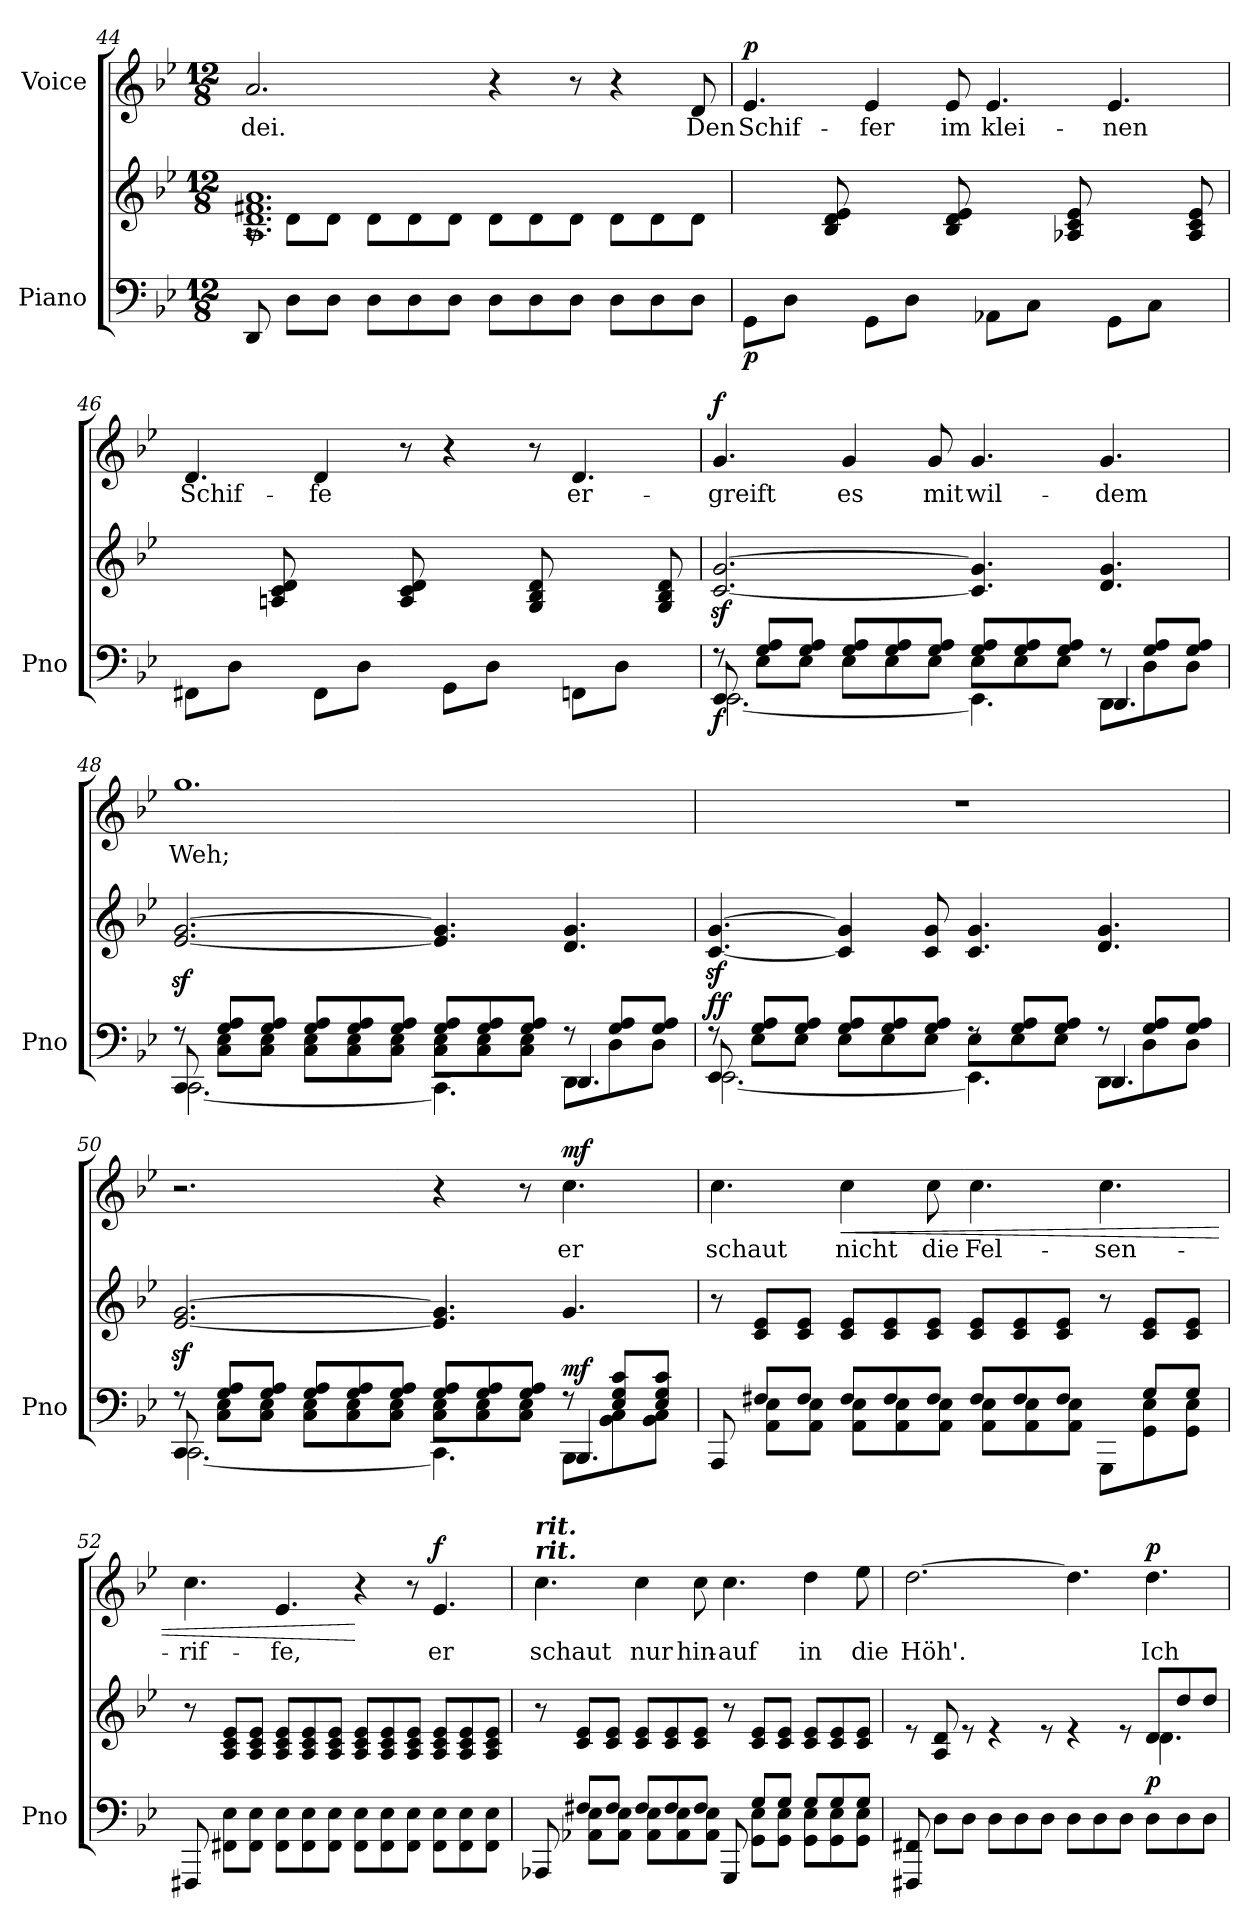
**kern	**kern	**dynam	**kern	**text	**dynam
*part2	*part2	*part2	*part1	*part1	*part1
*staff3	*staff2	*staff2/3	*staff1	*staff1	*staff1
*I"Piano	*	*	*I"Voice	*	*
*I'Pno	*	*	*	*	*
*clefF4	*clefG2	*	*clefG2	*	*
*k[b-e-]	*k[b-e-]	*	*k[b-e-]	*	*
*M12/8	*M12/8	*	*M12/8	*	*
=44	=44	=44	=44	=44	=44
*	*^	*	*	*	*
!	!	!	!	!	!LO:LY:b	!
8DD/	1.A 1.d 1.f#X 1.a	8rA	.	2.a/	-dei.	.
8D\L	.	8d\L	.	.	.	.
8D\J	.	8d\J	.	.	.	.
8D\L	.	8d\L	.	.	.	.
8D\	.	8d\	.	.	.	.
8D\J	.	8d\J	.	.	.	.
8D\L	.	8d\L	.	4r	.	.
8D\	.	8d\	.	.	.	.
8D\J	.	8d\J	.	8r	.	.
8D\L	.	8d\L	.	4r	.	.
8D\	.	8d\	.	.	.	.
!	!	!	!	!	!LO:LY:b	!
8D\J	.	8d\J	.	8d/	Den	.
!!LO:LB:g=z
=45	=45	=45	=45	=45	=45	=45
!	!	!	!LO:DY:b=2	!	!LO:LY:b	!LO:DY:b
(>(>8GG\L	1.ryy	4ryy	p	4.e-/	Schif-	p
8D\J	.	.	.	.	.	.
8ryy	.	8B-/ 8d/ 8e-/))	.	.	.	.
!	!	!	!	!	!LO:LY:b	!
(>(>8GG\L	.	4ryy	.	4e-/	-fer	.
8D\J	.	.	.	.	.	.
!	!	!	!	!	!LO:LY:b	!
8ryy	.	8B-/ 8d/ 8e-/))	.	8e-/	im	.
!	!	!	!	!	!LO:LY:b	!
(>(>8AA-X\L	.	4ryy	.	4.e-/	klei-	.
8C\J	.	.	.	.	.	.
8ryy	.	8A-X/ 8c/ 8e-/))	.	.	.	.
!	!	!	!	!	!LO:LY:b	!
(>(>8GG\L	.	4ryy	.	4.e-/	-nen	.
8C\J	.	.	.	.	.	.
8ryy	.	8A-/ 8c/ 8e-/))	.	.	.	.
=46	=46	=46	=46	=46	=46	=46
!	!	!	!	!	!LO:LY:b	!
(>(>8FF#X\L	1.ryy	4ryy	.	4.d/	Schif-	.
8D\J	.	.	.	.	.	.
8ryy	.	8An/ 8c/ 8d/))	.	.	.	.
!	!	!	!	!	!LO:LY:b	!
(>(>8FF#\L	.	4ryy	.	4d/	-fe	.
8D\J	.	.	.	.	.	.
8ryy	.	8A/ 8c/ 8d/))	.	8r	.	.
(>(>8GG\L	.	4ryy	.	4r	.	.
8D\J	.	.	.	.	.	.
8ryy	.	8G/ 8B-/ 8d/))	.	8r	.	.
!	!	!	!	!	!LO:LY:b	!
(>(>8FFn\L	.	4ryy	.	4.d/	er-	.
8D\J	.	.	.	.	.	.
8ryy	.	8G/ 8B-/ 8d/))	.	.	.	.
=47	=47	=47	=47	=47	=47	=47
*^	*	*	*	*	*	*
*	*^	*	*	*	*	*	*
*	*	*^	*	*	*	*	*	*
!	!	!	!	!	!	!LO:DY:b=2	!	!LO:LY:b	!LO:DY:b
*	*	*	*	*v	*v	*	*	*	*
8rF	8EE-/	2.rGGyy	[2.EE-\	[2.c/z> [2.g/z>	f	4.g/	-greift	f
8G/ 8A/L	8E-\L	.	.	.	.	.	.	.
8G/ 8A/J	8E-\J	.	.	.	.	.	.	.
!	!	!	!	!	!	!	!LO:LY:b	!
8G/ 8A/L	8E-\L	.	.	.	.	4g/	es	.
8G/ 8A/	8E-\	.	.	.	.	.	.	.
!	!	!	!	!	!	!	!LO:LY:b	!
8G/ 8A/J	8E-\J	.	.	.	.	8g/	mit	.
!	!	!	!	!	!	!	!LO:LY:b	!
8G/ 8A/L	8E-\L	4.ryy	4.EE-\]	4.c/] 4.g/]	.	4.g/	wil-	.
8G/ 8A/	8E-\	.	.	.	.	.	.	.
8G/ 8A/J	8E-\J	.	.	.	.	.	.	.
!	!LO:N:head=solid	!	!	!	!	!	!LO:LY:b	!
8rF	8DD\L	4.DD/	4.ryy	4.d/ 4.g/	.	4.g/	-dem	.
8G/ 8A/L	8D\	.	.	.	.	.	.	.
8G/ 8A/J	8D\J	.	.	.	.	.	.	.
!!LO:PB:g=z
=48	=48	=48	=48	=48	=48	=48	=48	=48
!	!	!	!	!	!	!	!LO:LY:b	!
8rF	8CC/	2.rGGyy	[2.CC\	[2.e-/z< [2.g/z<	.	1.gg	Weh;	.
8G/ 8A/L	8C\ 8E-\L	.	.	.	.	.	.	.
8G/ 8A/J	8C\ 8E-\J	.	.	.	.	.	.	.
8G/ 8A/L	8C\ 8E-\L	.	.	.	.	.	.	.
8G/ 8A/	8C\ 8E-\	.	.	.	.	.	.	.
8G/ 8A/J	8C\ 8E-\J	.	.	.	.	.	.	.
8G/ 8A/L	8C\ 8E-\L	4.ryy	4.CC\]	4.e-/] 4.g/]	.	.	.	.
8G/ 8A/	8C\ 8E-\	.	.	.	.	.	.	.
8G/ 8A/J	8C\ 8E-\J	.	.	.	.	.	.	.
!	!LO:N:head=solid	!	!	!	!	!	!	!
8rF	8DD\L	4.DD/	4.ryy	4.d/ 4.g/	.	.	.	.
8G/ 8A/L	8D\	.	.	.	.	.	.	.
8G/ 8A/J	8D\J	.	.	.	.	.	.	.
=49	=49	=49	=49	=49	=49	=49	=49	=49
!	!	!	!	!	!LO:DY:a=2	!	!	!
8rF	8EE-/	2.rGGyy	[2.EE-\	[4.c/z< [4.g/z<	ff	1.r	.	.
8G/ 8A/L	8E-\L	.	.	.	.	.	.	.
8G/ 8A/J	8E-\J	.	.	.	.	.	.	.
8G/ 8A/L	8E-\L	.	.	4c/] 4g/]	.	.	.	.
8G/ 8A/	8E-\	.	.	.	.	.	.	.
8G/ 8A/J	8E-\J	.	.	8c/ 8g/	.	.	.	.
8rF	8E-\L	4.ryy	4.EE-\]	4.c/ 4.g/	.	.	.	.
8G/ 8A/L	8E-\	.	.	.	.	.	.	.
8G/ 8A/J	8E-\J	.	.	.	.	.	.	.
!	!LO:N:head=solid	!	!	!	!	!	!	!
8rF	8DD\L	4.DD/	4.ryy	4.d/ 4.g/	.	.	.	.
8G/ 8A/L	8D\	.	.	.	.	.	.	.
8G/ 8A/J	8D\J	.	.	.	.	.	.	.
=50	=50	=50	=50	=50	=50	=50	=50	=50
8rF	8CC/	2.rGGyy	[2.CC\	[2.e-/z< [2.g/z<	.	2.r	.	.
8G/ 8A/L	8C\ 8E-\L	.	.	.	.	.	.	.
8G/ 8A/J	8C\ 8E-\J	.	.	.	.	.	.	.
8G/ 8A/L	8C\ 8E-\L	.	.	.	.	.	.	.
8G/ 8A/	8C\ 8E-\	.	.	.	.	.	.	.
8G/ 8A/J	8C\ 8E-\J	.	.	.	.	.	.	.
8G/ 8A/L	8C\ 8E-\L	4.ryy	4.CC\]	4.e-/] 4.g/]	.	4r	.	.
8G/ 8A/	8C\ 8E-\	.	.	.	.	.	.	.
8G/ 8A/J	8C\ 8E-\J	.	.	.	.	8r	.	.
!	!LO:N:head=solid	!	!	!	!LO:DY:a=2	!	!LO:LY:b	!LO:DY:b
8rF	8BBB-\L	4.BBB-/	4.ryy	4.g/	mf	4.cc\	er	mf
8E-/ 8G/ 8c/L	8BB-\ 8C\	.	.	.	.	.	.	.
8E-/ 8G/ 8c/J	8BB-\ 8C\J	.	.	.	.	.	.	.
*	*v	*v	*v	*	*	*	*	*
!!LO:LB:g=z
=51	=51	=51	=51	=51	=51	=51
!	!	!	!	!	!LO:LY:b	!
8AAA/	8rcyy	8r	.	4.cc\	schaut	.
8F#X/L	8AA\ 8E-\L	8c/ 8e-/L	.	.	.	.
8F#/J	8AA\ 8E-\J	8c/ 8e-/J	.	.	.	.
!	!	!	!	!	!LO:LY:b	!LO:HP:b
8F#/L	8AA\ 8E-\L	8c/ 8e-/L	.	4cc\	nicht	<
8F#/	8AA\ 8E-\	8c/ 8e-/	.	.	.	.
!	!	!	!	!	!LO:LY:b	!
8F#/J	8AA\ 8E-\J	8c/ 8e-/J	.	8cc\	die	.
!	!	!	!	!	!LO:LY:b	!
8F#/L	8AA\ 8E-\L	8c/ 8e-/L	.	4.cc\	Fel-	.
8F#/	8AA\ 8E-\	8c/ 8e-/	.	.	.	.
8F#/J	8AA\ 8E-\J	8c/ 8e-/J	.	.	.	.
!	!	!	!	!	!LO:LY:b	!
8ryy	8GGG\L	8r	.	4.cc\	-sen-	.
8G/L	8GG\ 8E-\	8c/ 8e-/L	.	.	.	.
8G/J	8GG\ 8E-\J	8c/ 8e-/J	.	.	.	.
=52	=52	=52	=52	=52	=52	=52
!	!	!	!	!	!LO:LY:b	!
8FFF#X/	1.rFyy	8r	.	4.cc\	rif-	.
8FF#X\ 8E-\L	.	8A/ 8c/ 8e-/L	.	.	.	.
8FF#\ 8E-\J	.	8A/ 8c/ 8e-/J	.	.	.	.
!	!	!	!	!	!LO:LY:b	!
8FF#\ 8E-\L	.	8A/ 8c/ 8e-/L	.	4.e-/	-fe,	.
8FF#\ 8E-\	.	8A/ 8c/ 8e-/	.	.	.	.
8FF#\ 8E-\J	.	8A/ 8c/ 8e-/J	.	.	.	.
8FF#\ 8E-\L	.	8A/ 8c/ 8e-/L	.	4r	.	[
8FF#\ 8E-\	.	8A/ 8c/ 8e-/	.	.	.	.
8FF#\ 8E-\J	.	8A/ 8c/ 8e-/J	.	8r	.	.
!	!	!	!	!	!LO:LY:b	!LO:DY:b
8FF#\ 8E-\L	.	8A/ 8c/ 8e-/L	.	4.e-/	er	f
8FF#\ 8E-\	.	8A/ 8c/ 8e-/	.	.	.	.
8FF#\ 8E-\J	.	8A/ 8c/ 8e-/J	.	.	.	.
=53	=53	=53	=53	=53	=53	=53
!	!	!	!	!LO:TX:Bi:t=rit.	!	!
!	!	!	!	!LO:TX:a:Bi:t=rit.	!	!
!	!	!	!	!	!LO:LY:b	!
8AAA-X/	8rcyy	8r	.	4.cc\	schaut	.
8F#X/L	8AA-X\ 8E-\L	8c/ 8e-/L	.	.	.	.
8F#/J	8AA-\ 8E-\J	8c/ 8e-/J	.	.	.	.
!	!	!	!	!	!LO:LY:b	!
8F#/L	8AA-\ 8E-\L	8c/ 8e-/L	.	4cc\	nur	.
8F#/	8AA-\ 8E-\	8c/ 8e-/	.	.	.	.
!	!	!	!	!	!LO:LY:b	!
8F#/J	8AA-\ 8E-\J	8c/ 8e-/J	.	8cc\	hin-	.
!	!	!	!	!	!LO:LY:b	!
8ryy	8GGG/	8r	.	4.cc\	-auf	.
8G/L	8GG\ 8E-\L	8c/ 8e-/L	.	.	.	.
8G/J	8GG\ 8E-\J	8c/ 8e-/J	.	.	.	.
!	!	!	!	!	!LO:LY:b	!
8G/L	8GG\ 8E-\L	8c/ 8e-/L	.	4dd\	in	.
8G/	8GG\ 8E-\	8c/ 8e-/	.	.	.	.
!	!	!	!	!	!LO:LY:b	!
8G/J	8GG\ 8E-\J	8c/ 8e-/J	.	8ee-\	die	.
!!LO:LB:g=z
=54	=54	=54	=54	=54	=54	=54
*	*	*^	*	*	*	*
!	!	!	!	!	!	!LO:LY:b	!
*v	*v	*	*	*	*	*	*
8FFF#X/ 8FF#X/	8re	2.ryy	.	[2.dd\	Höh'.	.
8D\L	8A/ 8d/	.	.	.	.	.
8D\J	8re	.	.	.	.	.
8D\L	4re	.	.	.	.	.
8D\	.	.	.	.	.	.
8D\J	8re	.	.	.	.	.
8D\L	4re	4.ryy	.	4.dd\]	.	.
8D\	.	.	.	.	.	.
8D\J	8re	.	.	.	.	.
!	!LO:N:head=solid	!	!LO:DY:a=2	!	!LO:LY:b	!LO:DY:b
8D\L	8d/L	4.d\	p	4.dd\	Ich	p
8D\	8dd/	.	.	.	.	.
8D\J	8dd/J	.	.	.	.	.
*	*v	*v	*	*	*	*
=	=	=	=	=	=
*-	*-	*-	*-	*-	*-
